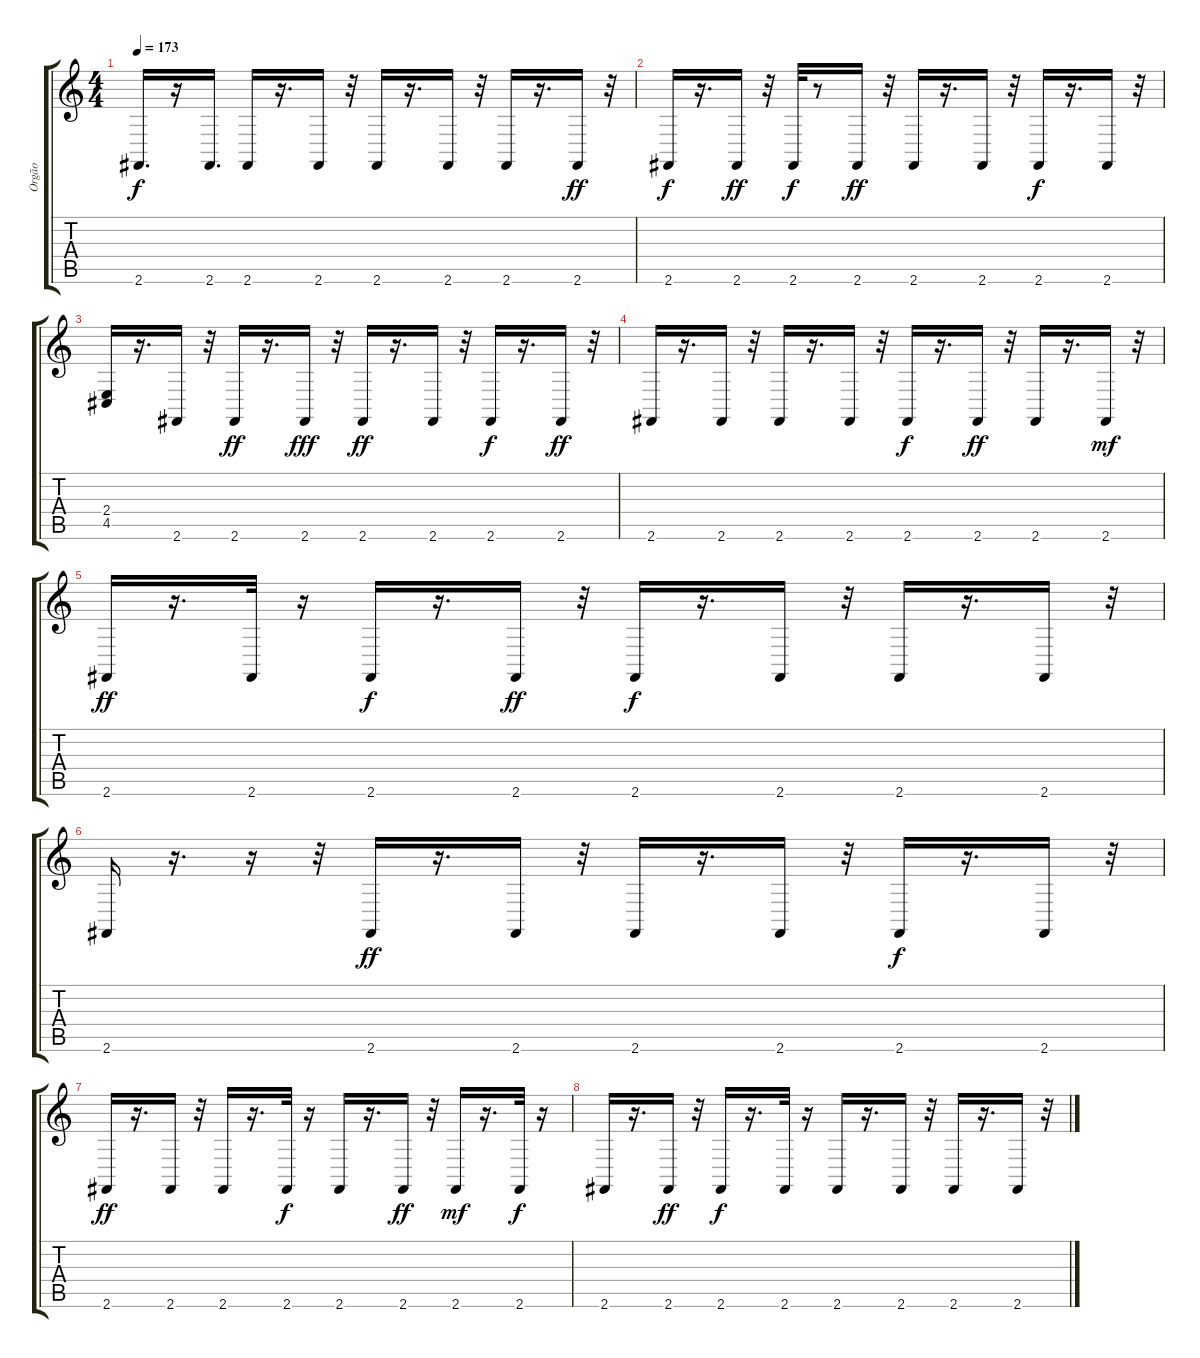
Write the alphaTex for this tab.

\track ("Orgão" "Orgão") {instrument drawbarorgan}
\staff {score tabs}
\tuning (E4 B3 G3 D3 A2 E2) {hide}
\ts (4 4)
\tempo 173
\clef g2
\ks c
2.6.16{d dy f} r.16 2.6.16{d} 2.6.16 r.16{d} 2.6.16 r.32 2.6.16 r.16{d} 2.6.16 r.32 2.6.16 r.16{d} 2.6.16{dy ff} r.32 |
2.6.16{dy f} r.16{d} 2.6.16{dy ff} r.32 2.6.32{dy f} r.8 2.6.16{dy ff} r.32 2.6.16 r.16{d} 2.6.16 r.32 2.6.16{dy f} r.16{d} 2.6.16 r.32 |
(2.4 4.5).16 r.16{d} 2.6.16 r.32 2.6.16{dy ff} r.16{d} 2.6.16{dy fff} r.32 2.6.16{dy ff} r.16{d} 2.6.16 r.32 2.6.16{dy f} r.16{d} 2.6.16{dy ff} r.32 |
2.6.16 r.16{d} 2.6.16 r.32 2.6.16 r.16{d} 2.6.16 r.32 2.6.16{dy f} r.16{d} 2.6.16{dy ff} r.32 2.6.16 r.16{d} 2.6.16{dy mf} r.32 |
2.6.16{dy ff} r.16{d} 2.6.32 r.16 2.6.16{dy f} r.16{d} 2.6.16{dy ff} r.32 2.6.16{dy f} r.16{d} 2.6.16 r.32 2.6.16 r.16{d} 2.6.16 r.32 |
2.6.16 r.16{d} r.16 r.32 2.6.16{dy ff} r.16{d} 2.6.16 r.32 2.6.16 r.16{d} 2.6.16 r.32 2.6.16{dy f} r.16{d} 2.6.16 r.32 |
2.6.16{dy ff} r.16{d} 2.6.16 r.32 2.6.16 r.16{d} 2.6.32{dy f} r.16 2.6.16 r.16{d} 2.6.16{dy ff} r.32 2.6.16{dy mf} r.16{d} 2.6.32{dy f} r.16 |
2.6.16 r.16{d} 2.6.16{dy ff} r.32 2.6.16{dy f} r.16{d} 2.6.32 r.16 2.6.16 r.16{d} 2.6.16 r.32 2.6.16 r.16{d} 2.6.16 r.32
